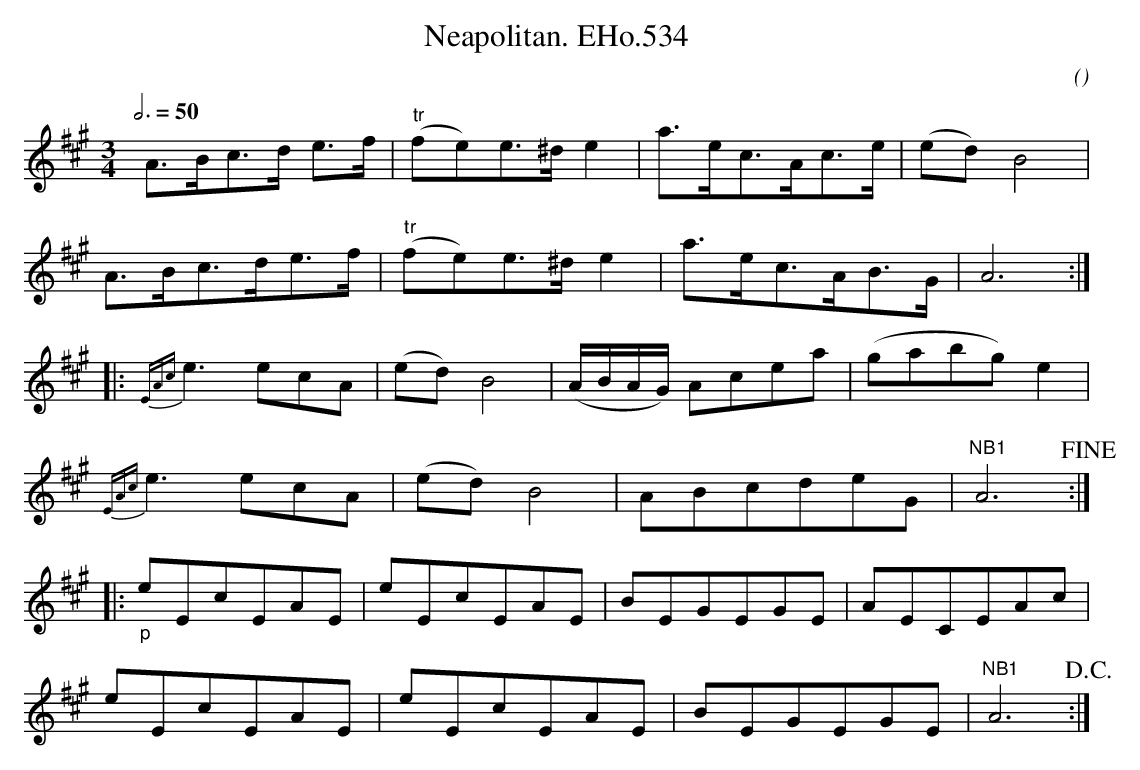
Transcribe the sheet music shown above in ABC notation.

X:1
T:Neapolitan. EHo.534
M:3/4
L:1/8
Q:3/4=50
C:
O:
K:A
yA>Bc>d e>f | ("tr"fe)e>^d e2 | a>ec>Ac>e | (ed)B4 |
A>Bc>de>f | ("tr"fe)e>^d e2 | a>ec>AB>G | A6 :|
|: {EAc}e3ecA | (ed)B4 | (A/B/A/G/) Acea | (gabg)e2 |
{EAc}e3ecA | (ed)B4 | ABcdeG | "NB1"A6 !fine!:|
|:"_p"eEcEAE | eEcEAE | BEGEGE | AECEAc |
eEcEAE | eEcEAE | BEGEGE | "NB1"A6!D.C.! :|
